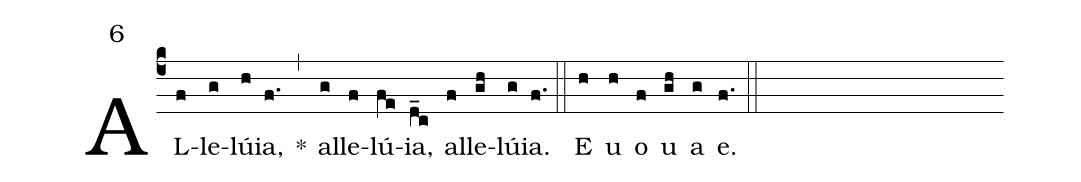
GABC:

mode:6;
%%
(c4)AL(f)le(g)lú(h)ia,(f.) *(,) al(g)le(f)lú(fe)ia,(d_c) al(f)le(gh)lú(g)ia.(f.) (::) <eu>E(h) u(h) o(f) u(gh) a(g) e.</eu>(f.) (::)
